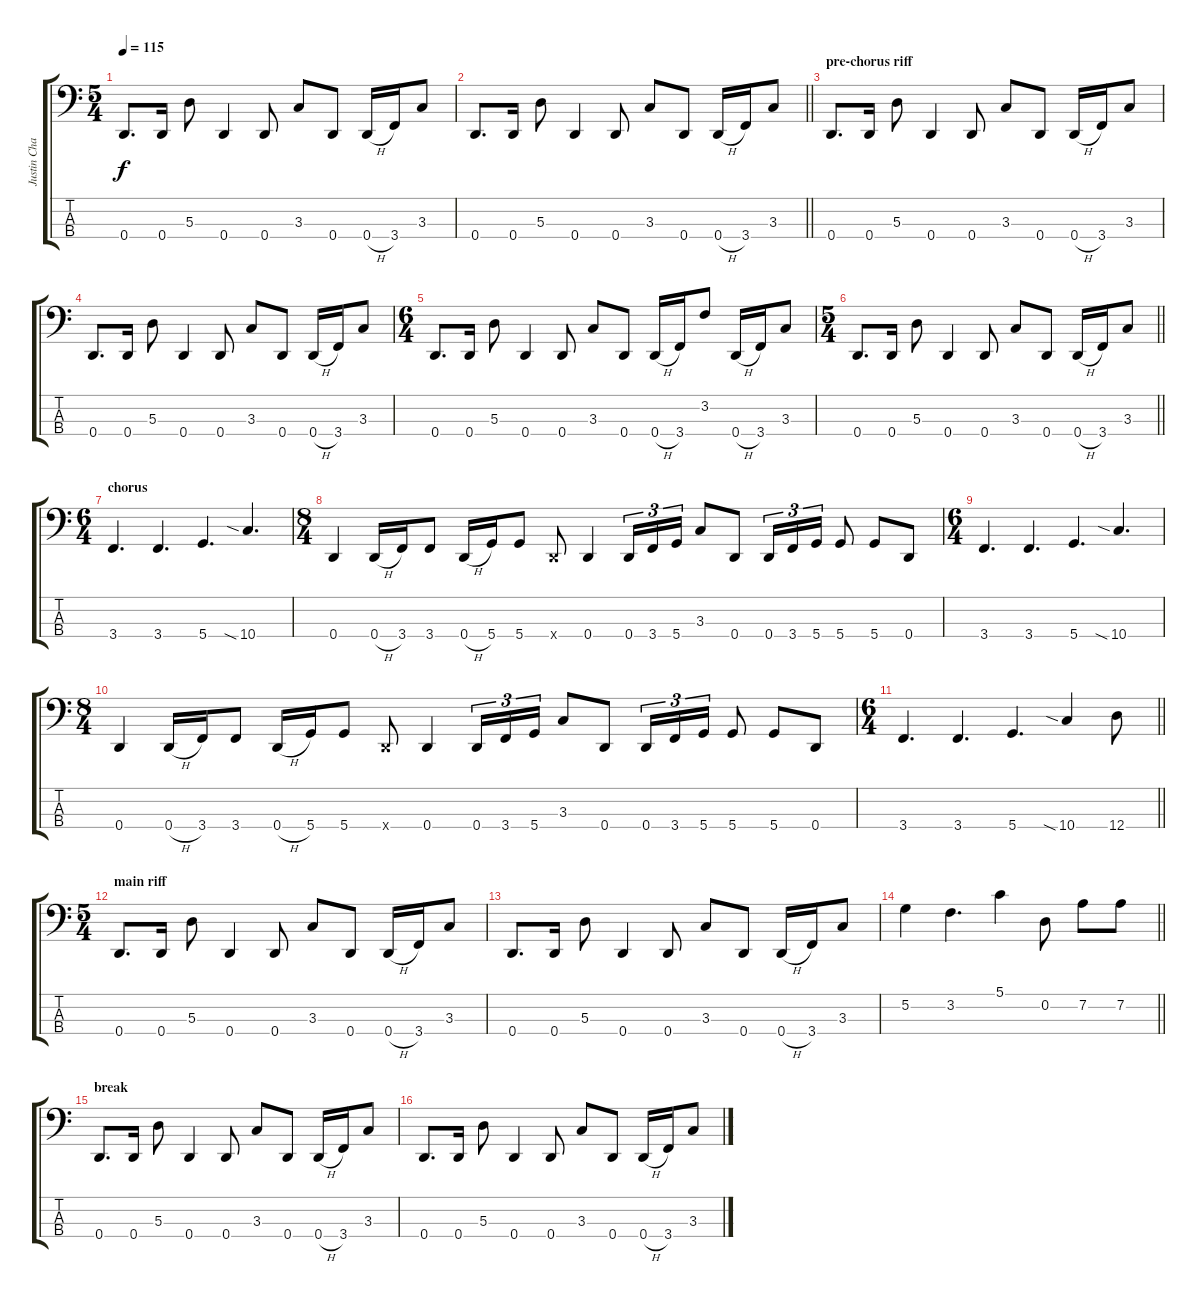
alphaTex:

\track ("Justin Chancellor" "Justin Cha") {instrument electricbassfinger}
\staff {score tabs}
\tuning (G2 D2 A1 D1) {hide}
\ts (5 4)
\tempo 115
\clef f4
\ks c
0.4.8{d dy f} 0.4.16 5.3.8 0.4.4 0.4.8 3.3.8 0.4.8 0.4{h}.16 3.4.16 3.3.8 |
\barLineRight lightlight
0.4.8{d} 0.4.16 5.3.8 0.4.4 0.4.8 3.3.8 0.4.8 0.4{h}.16 3.4.16 3.3.8 |
\section ("" "pre-chorus riff")
0.4.8{d} 0.4.16 5.3.8 0.4.4 0.4.8 3.3.8 0.4.8 0.4{h}.16 3.4.16 3.3.8 |
0.4.8{d} 0.4.16 5.3.8 0.4.4 0.4.8 3.3.8 0.4.8 0.4{h}.16 3.4.16 3.3.8 |
\ts (6 4)
0.4.8{d} 0.4.16 5.3.8 0.4.4 0.4.8 3.3.8 0.4.8 0.4{h}.16 3.4.16 3.2.8 0.4{h}.16 3.4.16 3.3.8 |
\ts (5 4)
\barLineRight lightlight
0.4.8{d} 0.4.16 5.3.8 0.4.4 0.4.8 3.3.8 0.4.8 0.4{h}.16 3.4.16 3.3.8 |
\ts (6 4)
\section ("" "chorus")
3.4.4{d} 3.4.4{d} 5.4.4{d} 10.4{sia}.4{d} |
\ts (8 4)
0.4.4 0.4{h}.16 3.4.16 3.4.8 0.4{h}.16 5.4.16 5.4.8 0.4{x}.8 0.4.4 0.4.16{tu (3 2)} 3.4.16{tu (3 2)} 5.4.16{tu (3 2)} 3.3.8 0.4.8 0.4.16{tu (3 2)} 3.4.16{tu (3 2)} 5.4.16{tu (3 2)} 5.4.8 5.4.8 0.4.8 |
\ts (6 4)
3.4.4{d} 3.4.4{d} 5.4.4{d} 10.4{sia}.4{d} |
\ts (8 4)
0.4.4 0.4{h}.16 3.4.16 3.4.8 0.4{h}.16 5.4.16 5.4.8 0.4{x}.8 0.4.4 0.4.16{tu (3 2)} 3.4.16{tu (3 2)} 5.4.16{tu (3 2)} 3.3.8 0.4.8 0.4.16{tu (3 2)} 3.4.16{tu (3 2)} 5.4.16{tu (3 2)} 5.4.8 5.4.8 0.4.8 |
\ts (6 4)
\barLineRight lightlight
3.4.4{d} 3.4.4{d} 5.4.4{d} 10.4{sia}.4 12.4.8 |
\ts (5 4)
\section ("" "main riff")
0.4.8{d} 0.4.16 5.3.8 0.4.4 0.4.8 3.3.8 0.4.8 0.4{h}.16 3.4.16 3.3.8 |
0.4.8{d} 0.4.16 5.3.8 0.4.4 0.4.8 3.3.8 0.4.8 0.4{h}.16 3.4.16 3.3.8 |
\barLineRight lightlight
5.2.4 3.2.4{d} 5.1.4 0.2.8 7.2.8 7.2.8 |
\section ("" "break")
0.4.8{d} 0.4.16 5.3.8 0.4.4 0.4.8 3.3.8 0.4.8 0.4{h}.16 3.4.16 3.3.8 |
0.4.8{d} 0.4.16 5.3.8 0.4.4 0.4.8 3.3.8 0.4.8 0.4{h}.16 3.4.16 3.3.8
